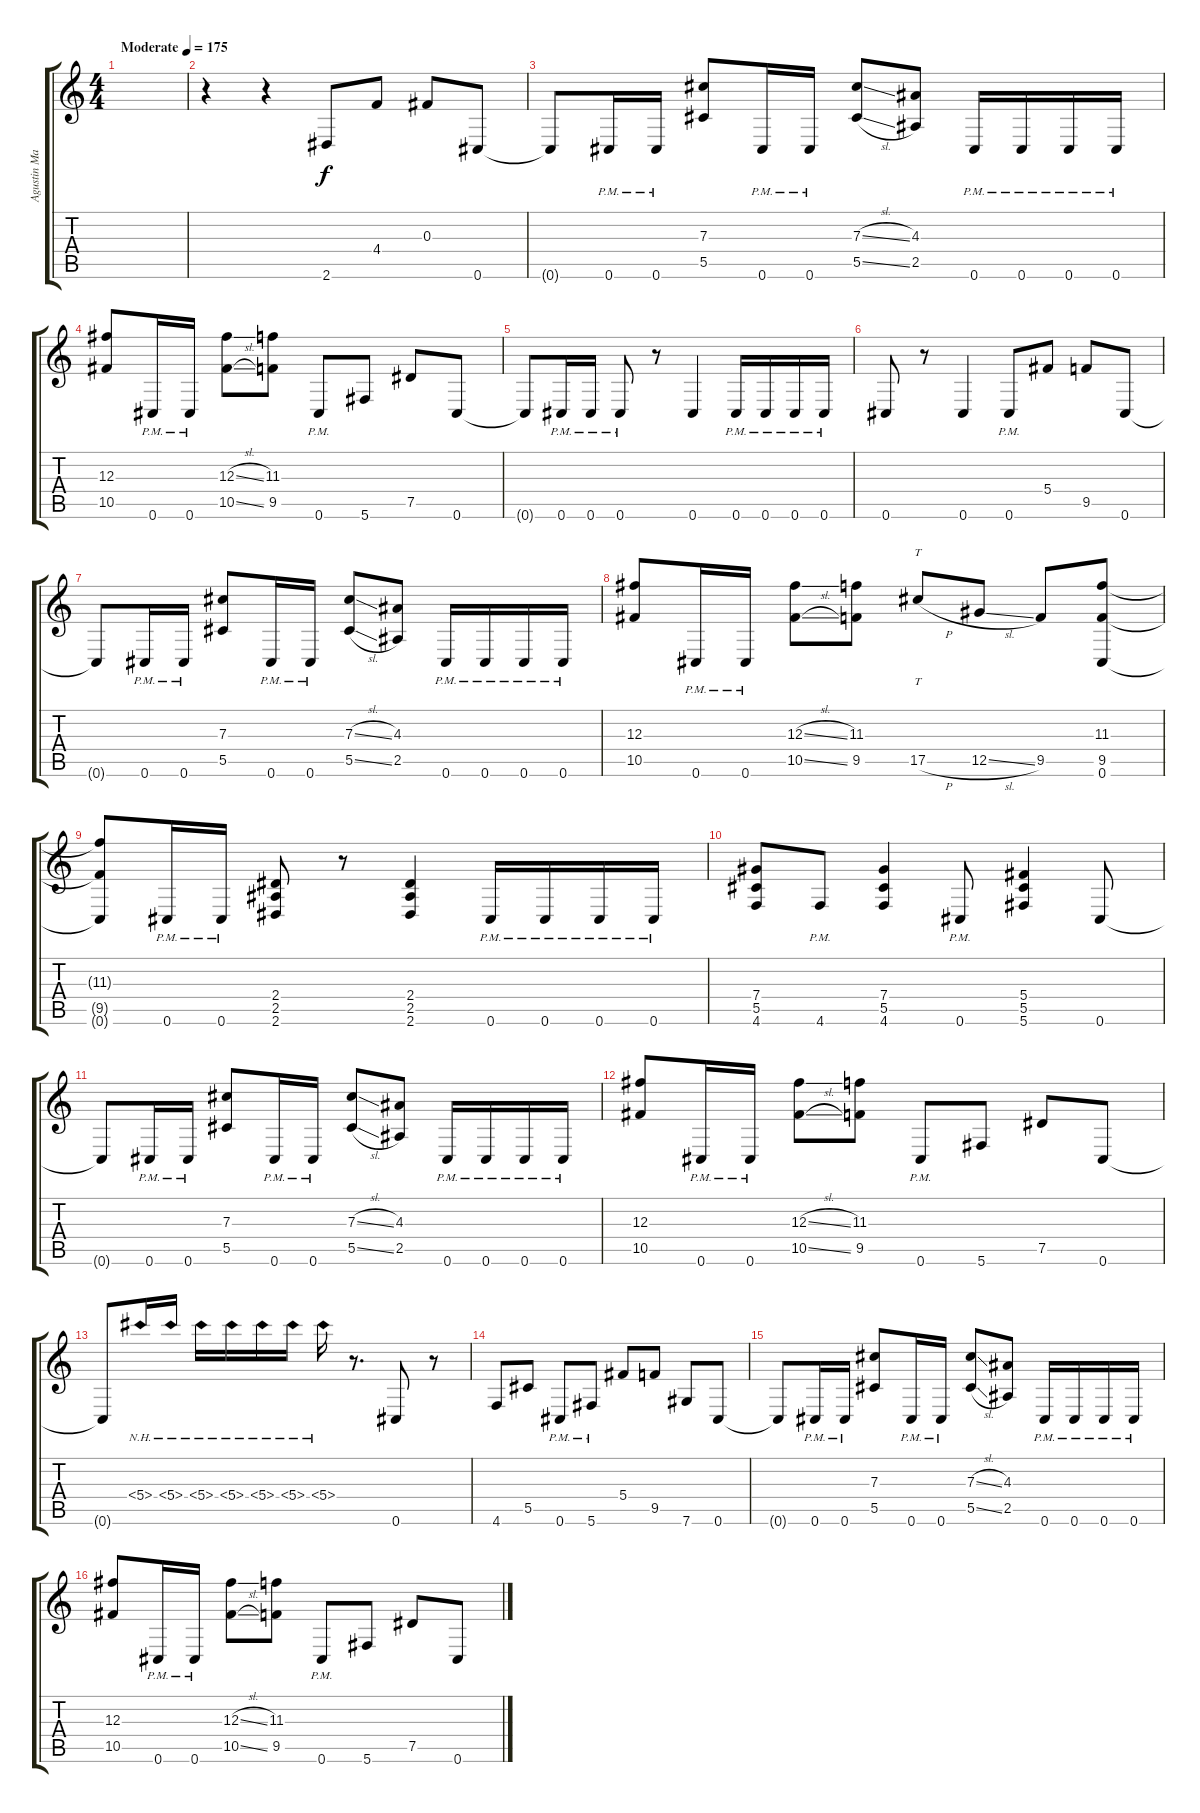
\track ("Agustin Manresa" "Agustin Ma") {instrument distortionguitar}
\staff {score tabs}
\tuning (Eb4 Bb3 Gb3 Db3 Ab2 Db2) {hide}
\ts (4 4)
\tempo (175 "Moderate")
\clef g2
\ks c
|
r.4 r.4 2.6.8 4.4.8 0.3.8 0.6.8 |
0.6{t}.8 0.6{pm}.16 0.6{pm}.16 (7.3 5.5).8 0.6{pm}.16 0.6{pm}.16 (7.3{sl} 5.5{sl}).8 (4.3 2.5).8 0.6{pm}.16 0.6{pm}.16 0.6{pm}.16 0.6{pm}.16 |
(12.3 10.5).8 0.6{pm}.16 0.6{pm}.16 (12.3{sl} 10.5{sl}).8 (11.3 9.5).8 0.6{pm}.8 5.6.8 7.5.8 0.6.8 |
0.6{t}.8 0.6{pm}.16 0.6{pm}.16 0.6{pm}.8 r.8 0.6.4 0.6{pm}.16 0.6{pm}.16 0.6{pm}.16 0.6{pm}.16 |
0.6.8 r.8 0.6.4 0.6{pm}.8 5.4.8 9.5.8 0.6.8 |
0.6{t}.8 0.6{pm}.16 0.6{pm}.16 (7.3 5.5).8 0.6{pm}.16 0.6{pm}.16 (7.3{sl} 5.5{sl}).8 (4.3 2.5).8 0.6{pm}.16 0.6{pm}.16 0.6{pm}.16 0.6{pm}.16 |
(12.3 10.5).8 0.6{pm}.16 0.6{pm}.16 (12.3{sl} 10.5{sl}).8 (11.3 9.5).8 17.5{h}.8{tt} 12.5{sl}.8 9.5.8 (11.3 9.5 0.6).8 |
(11.3{t} 9.5{t} 0.6{t}).8 0.6{pm}.16 0.6{pm}.16 (2.4 2.5 2.6).8 r.8 (2.4 2.5 2.6).4 0.6{pm}.16 0.6{pm}.16 0.6{pm}.16 0.6{pm}.16 |
(7.4 5.5 4.6).8 4.6{pm}.8 (7.4 5.5 4.6).4 0.6{pm}.8 (5.4 5.5 5.6).4 0.6.8 |
0.6{t}.8 0.6{pm}.16 0.6{pm}.16 (7.3 5.5).8 0.6{pm}.16 0.6{pm}.16 (7.3{sl} 5.5{sl}).8 (4.3 2.5).8 0.6{pm}.16 0.6{pm}.16 0.6{pm}.16 0.6{pm}.16 |
(12.3 10.5).8 0.6{pm}.16 0.6{pm}.16 (12.3{sl} 10.5{sl}).8 (11.3 9.5).8 0.6{pm}.8 5.6.8 7.5.8 0.6.8 |
0.6{t}.8 5.4{nh}.16 5.4{nh}.16 5.4{nh}.16 5.4{nh}.16 5.4{nh}.16 5.4{nh}.16 5.4{nh}.16 r.8{d} 0.6.8 r.8 |
4.6.8 5.5.8 0.6{pm}.8 5.6{pm}.8 5.4.8 9.5.8 7.6.8 0.6.8 |
0.6{t}.8 0.6{pm}.16 0.6{pm}.16 (7.3 5.5).8 0.6{pm}.16 0.6{pm}.16 (7.3{sl} 5.5{sl}).8 (4.3 2.5).8 0.6{pm}.16 0.6{pm}.16 0.6{pm}.16 0.6{pm}.16 |
(12.3 10.5).8 0.6{pm}.16 0.6{pm}.16 (12.3{sl} 10.5{sl}).8 (11.3 9.5).8 0.6{pm}.8 5.6.8 7.5.8 0.6.8
